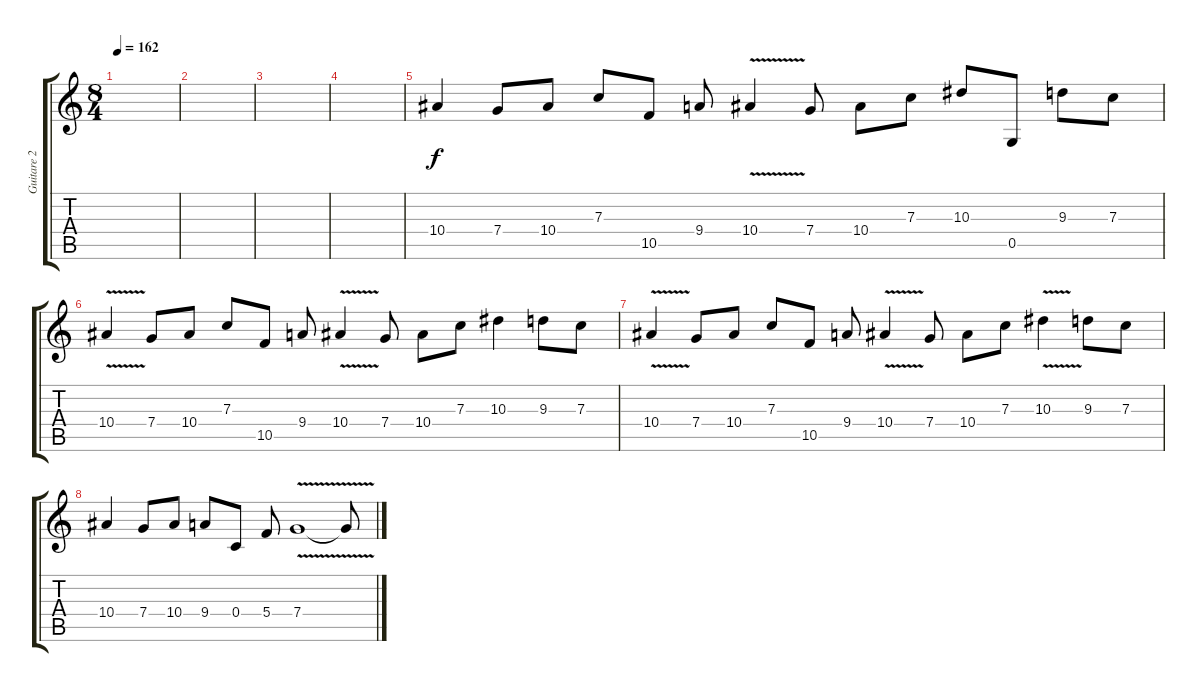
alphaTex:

\track ("Guitare 2 (melodie aigue)" "Guitare 2 ") {instrument distortionguitar}
\staff {score tabs}
\tuning (D4 A3 F3 C3 G2 D2) {hide}
\ts (8 4)
\tempo 162
\clef g2
\ks c
|
|
|
|
10.4.4 7.4.8 10.4.8 7.3.8 10.5.8 9.4.8 10.4{v}.4 7.4.8 10.4.8 7.3.8 10.3.8 0.5.8 9.3.8 7.3.8 |
10.4{v}.4 7.4.8 10.4.8 7.3.8 10.5.8 9.4.8 10.4{v}.4 7.4.8 10.4.8 7.3.8 10.3.4 9.3.8 7.3.8 |
10.4{v}.4 7.4.8 10.4.8 7.3.8 10.5.8 9.4.8 10.4{v}.4 7.4.8 10.4.8 7.3.8 10.3{v}.4 9.3.8 7.3.8 |
10.4.4 7.4.8 10.4.8 9.4.8 0.4.8 5.4.8 7.4{v}.1 7.4{t}.8
